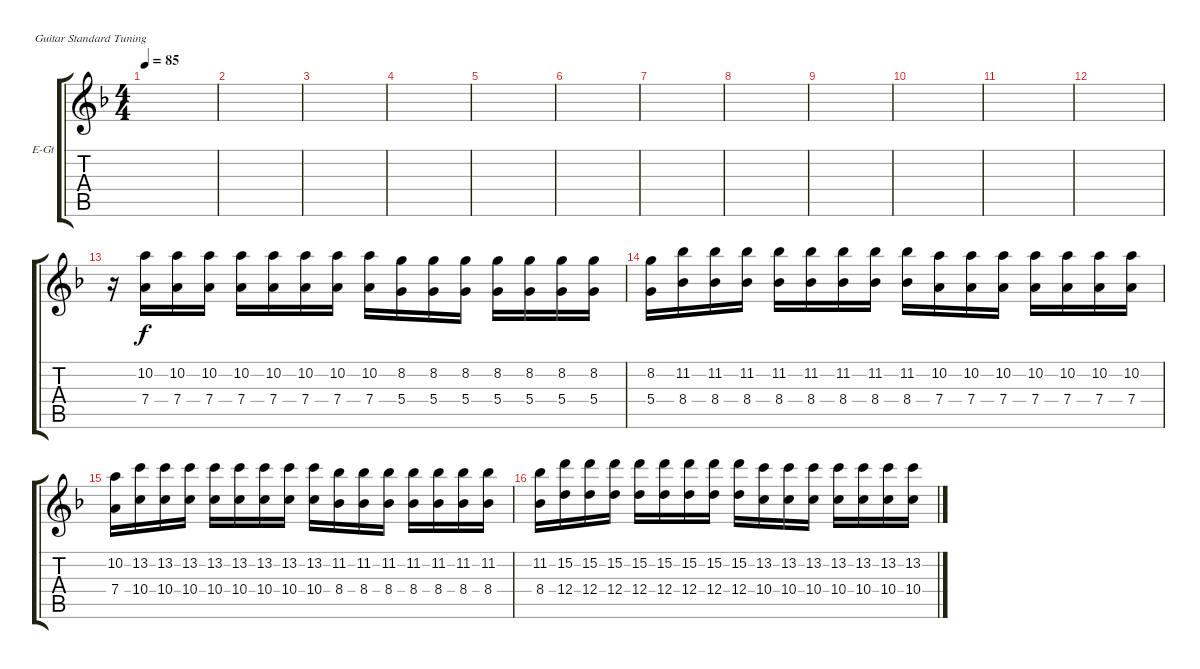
\bracketExtendMode groupsimilarinstruments
\firstSystemTrackNameOrientation horizontal
\otherSystemsTrackNameOrientation horizontal
\track ("Lead Guitar 2" "E-Gt") {instrument distortionguitar}
\staff {score tabs}
\tuning (E4 B3 G3 D3 A2 E2)
\ts (4 4)
\tempo 85
\clef g2
\scale
0.481781
\ks dminor
|
\scale
0.259109 |
\scale
0.259109 |
\scale
0.333333 |
\scale
0.333333 |
\scale
0.333333 |
\scale
0.333333 |
\scale
0.333333 |
\scale
0.333333 |
\scale
0.333333 |
\scale
0.333333 |
\scale
0.333333 |
\scale
0.333333 r.16 (7.4 10.2).16 (7.4 10.2).16 (7.4 10.2).16 (7.4 10.2).16 (7.4 10.2).16 (7.4 10.2).16 (7.4 10.2).16 (7.4 10.2).16 (5.4 8.2).16 (5.4 8.2).16 (5.4 8.2).16 (5.4 8.2).16 (5.4 8.2).16 (5.4 8.2).16 (5.4 8.2).16 |
\scale
0.333333 (5.4 8.2).16 (8.4 11.2).16 (8.4 11.2).16 (8.4 11.2).16 (8.4 11.2).16 (8.4 11.2).16 (8.4 11.2).16 (8.4 11.2).16 (8.4 11.2).16 (7.4 10.2).16 (7.4 10.2).16 (7.4 10.2).16 (7.4 10.2).16 (7.4 10.2).16 (7.4 10.2).16 (7.4 10.2).16 |
\scale
0.333333 (7.4 10.2).16 (10.4 13.2).16 (10.4 13.2).16 (10.4 13.2).16 (10.4 13.2).16 (10.4 13.2).16 (10.4 13.2).16 (10.4 13.2).16 (10.4 13.2).16 (8.4 11.2).16 (8.4 11.2).16 (8.4 11.2).16 (8.4 11.2).16 (8.4 11.2).16 (8.4 11.2).16 (8.4 11.2).16 |
(8.4 11.2).16 (12.4 15.2).16 (12.4 15.2).16 (12.4 15.2).16 (12.4 15.2).16 (12.4 15.2).16 (12.4 15.2).16 (12.4 15.2).16 (12.4 15.2).16 (10.4 13.2).16 (10.4 13.2).16 (10.4 13.2).16 (10.4 13.2).16 (10.4 13.2).16 (10.4 13.2).16 (10.4 13.2).16
